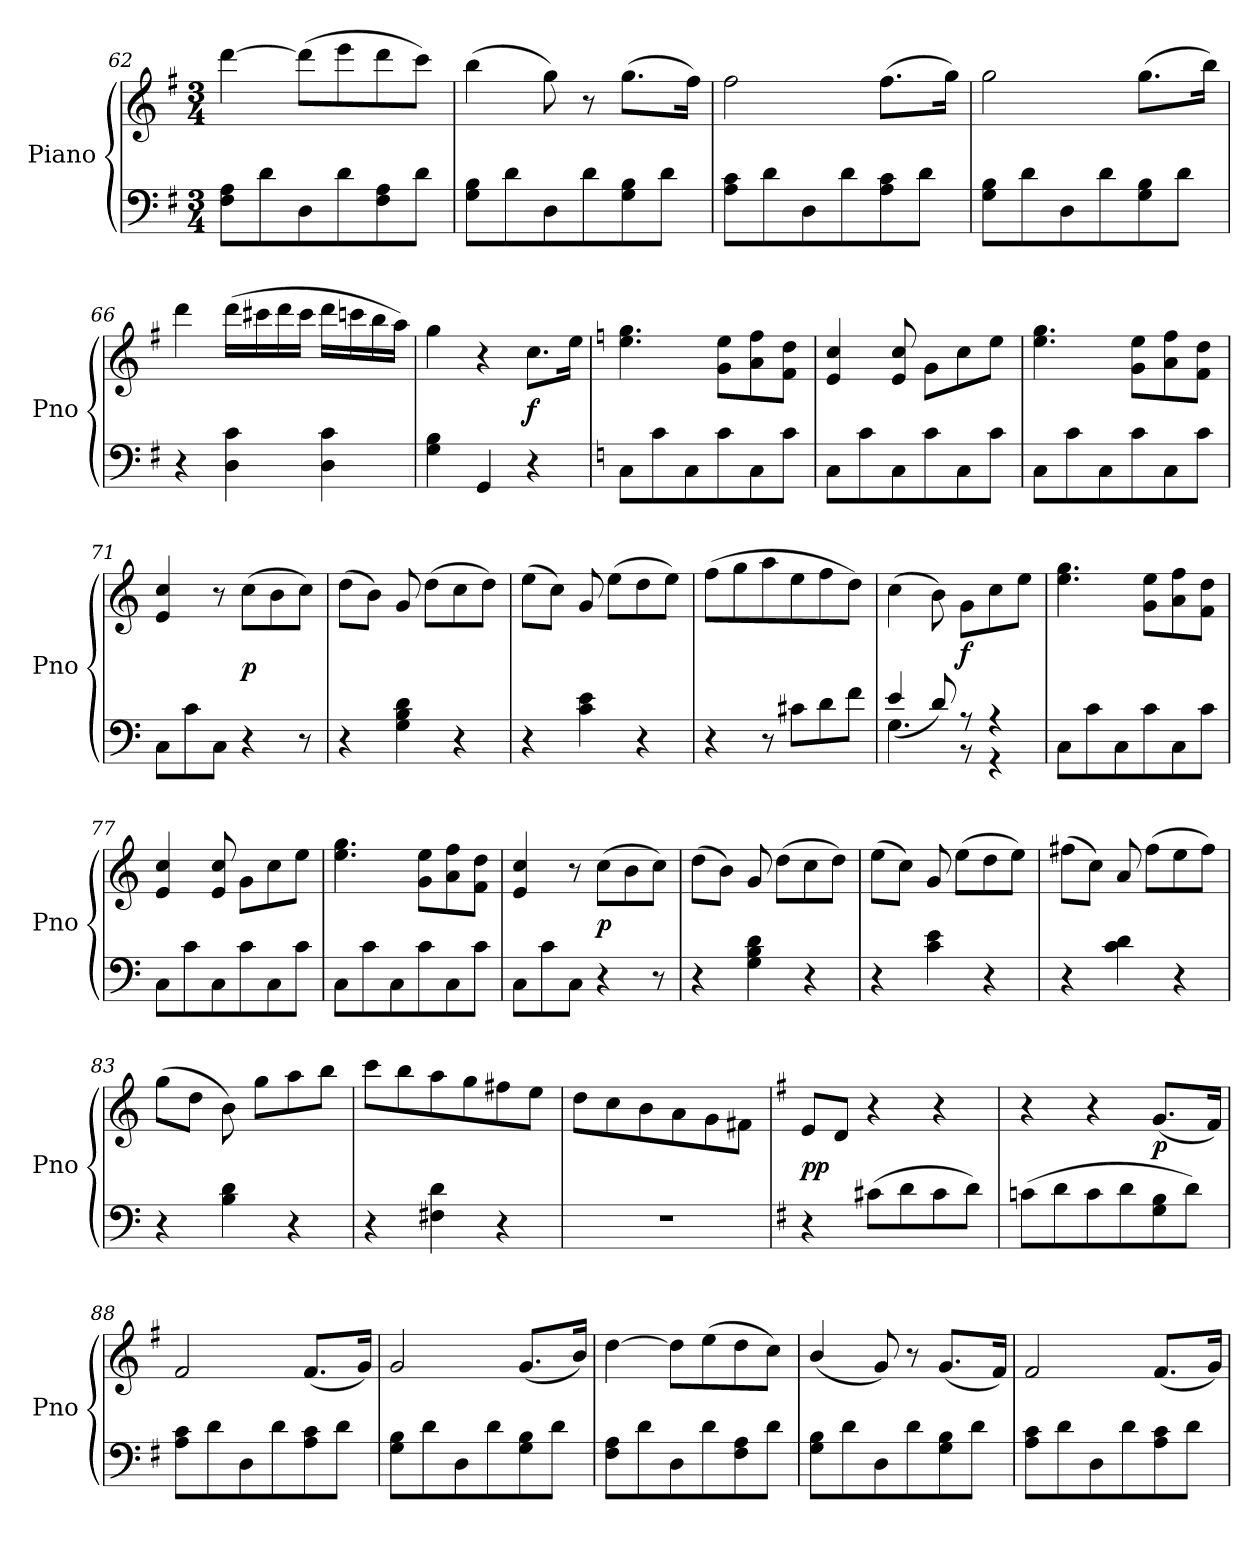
**kern	**kern	**dynam
*part1	*part1	*part1
*staff2	*staff1	*staff1/2
*I"Piano	*	*
*I'Pno	*	*
*clefF4	*clefG2	*
*k[f#]	*k[f#]	*
*G:	*G:	*
*M3/4	*M3/4	*
=62	=62	=62
8F#\ 8A\L	[4ddd\	.
8d\	.	.
8D\	(8ddd\L]	.
8d\	8eee\	.
8F#\ 8A\	8ddd\	.
8d\J	8ccc\J)	.
=63	=63	=63
8G\ 8B\L	(4bb\	.
8d\	.	.
8D\	8gg\)	.
8d\	8r	.
8G\ 8B\	(8.gg\L	.
8d\J	.	.
.	16ff#\Jk)	.
=64	=64	=64
8A\ 8c\L	2ff#\	.
8d\	.	.
8D\	.	.
8d\	.	.
8A\ 8c\	(8.ff#\L	.
8d\J	.	.
.	16gg\Jk)	.
=65	=65	=65
8G\ 8B\L	2gg\	.
8d\	.	.
8D\	.	.
8d\	.	.
8G\ 8B\	(8.gg\L	.
8d\J	.	.
.	16bb\Jk)	.
=66	=66	=66
4r	4ddd\	.
4D\ 4c\	(16ddd\LL	.
.	16ccc#X\	.
.	16ddd\	.
.	16ccc#\JJ	.
4D\ 4c\	16ddd\LL	.
.	16cccn\	.
.	16bb\	.
.	16aa\JJ)	.
=67	=67	=67
4G\ 4B\	4gg\	.
4GG/	4r	.
4r	8.cc\L	f
.	16ee\Jk	.
=68	=68	=68
*k[]	*k[]	*
8C\L	4.ee\ 4.gg\	.
8c\	.	.
8C\	.	.
8c\	8g\ 8ee\L	.
8C\	8a\ 8ff\	.
8c\J	8f\ 8dd\J	.
=69	=69	=69
8C\L	4e/ 4cc/	.
8c\	.	.
8C\	8e/ 8cc/	.
8c\	8g\L	.
8C\	8cc\	.
8c\J	8ee\J	.
=70	=70	=70
8C\L	4.ee\ 4.gg\	.
8c\	.	.
8C\	.	.
8c\	8g\ 8ee\L	.
8C\	8a\ 8ff\	.
8c\J	8f\ 8dd\J	.
=71	=71	=71
8C\L	4e/ 4cc/	.
8c\	.	.
8C\J	8r	.
4r	(8cc\L	p
.	8b\	.
8r	8cc\J)	.
=72	=72	=72
4r	(8dd\L	.
.	8b\J)	.
4G\ 4B\ 4d\	8g/	.
.	(8dd\L	.
4r	8cc\	.
.	8dd\J)	.
=73	=73	=73
4r	(8ee\L	.
.	8cc\J)	.
4c\ 4e\	8g/	.
.	(8ee\L	.
4r	8dd\	.
.	8ee\J)	.
=74	=74	=74
4r	(8ff\L	.
.	8gg\	.
8r	8aa\	.
8c#X\L	8ee\	.
8d\	8ff\	.
8f\J	8dd\J)	.
=75	=75	=75
*^	*	*
4.G\	(4e/	(4cc\	.
.	8d/)	8b\)	.
8r	8r	8g\L	f
4r	4r	8cc\	.
.	.	8ee\J	.
*v	*v	*	*
=76	=76	=76
8C\L	4.ee\ 4.gg\	.
8c\	.	.
8C\	.	.
8c\	8g\ 8ee\L	.
8C\	8a\ 8ff\	.
8c\J	8f\ 8dd\J	.
=77	=77	=77
8C\L	4e/ 4cc/	.
8c\	.	.
8C\	8e/ 8cc/	.
8c\	8g\L	.
8C\	8cc\	.
8c\J	8ee\J	.
=78	=78	=78
8C\L	4.ee\ 4.gg\	.
8c\	.	.
8C\	.	.
8c\	8g\ 8ee\L	.
8C\	8a\ 8ff\	.
8c\J	8f\ 8dd\J	.
=79	=79	=79
8C\L	4e/ 4cc/	.
8c\	.	.
8C\J	8r	.
4r	(8cc\L	p
.	8b\	.
8r	8cc\J)	.
=80	=80	=80
4r	(8dd\L	.
.	8b\J)	.
4G\ 4B\ 4d\	8g/	.
.	(8dd\L	.
4r	8cc\	.
.	8dd\J)	.
=81	=81	=81
4r	(8ee\L	.
.	8cc\J)	.
4c\ 4e\	8g/	.
.	(8ee\L	.
4r	8dd\	.
.	8ee\J)	.
=82	=82	=82
4r	(8ff#X\L	.
.	8cc\J)	.
4c\ 4d\	8a/	.
.	(8ff#\L	.
4r	8ee\	.
.	8ff#\J)	.
=83	=83	=83
4r	(8gg\L	.
.	8dd\J	.
4B\ 4d\	8b\)	.
.	8gg\L	.
4r	8aa\	.
.	8bb\J	.
=84	=84	=84
4r	8ccc\L	.
.	8bb\	.
4F#X\ 4d\	8aa\	.
.	8gg\	.
4r	8ff#X\	.
.	8ee\J	.
=85	=85	=85
2.r	8dd\L	.
.	8cc\	.
.	8b\	.
.	8a\	.
.	8g\	.
.	8f#X\J	.
=86	=86	=86
*k[f#]	*k[f#]	*
4r	8e/L	pp
.	8d/J	.
(8c#X\L	4r	.
8d\	.	.
8c#\	4r	.
8d\J)	.	.
=87	=87	=87
(8cn\L	4r	.
8d\	.	.
8c\	4r	.
8d\	.	.
8G\ 8B\	(8.g/L	p
8d\J)	.	.
.	16f#/Jk)	.
=88	=88	=88
8A\ 8c\L	2f#/	.
8d\	.	.
8D\	.	.
8d\	.	.
8A\ 8c\	(8.f#/L	.
8d\J	.	.
.	16g/Jk)	.
=89	=89	=89
8G\ 8B\L	2g/	.
8d\	.	.
8D\	.	.
8d\	.	.
8G\ 8B\	(8.g/L	.
8d\J	.	.
.	16b/Jk)	.
=90	=90	=90
8F#\ 8A\L	[4dd\	.
8d\	.	.
8D\	8dd\L]	.
8d\	(8ee\	.
8F#\ 8A\	8dd\	.
8d\J	8cc\J)	.
=91	=91	=91
8G\ 8B\L	(4b/	.
8d\	.	.
8D\	8g/)	.
8d\	8r	.
8G\ 8B\	(8.g/L	.
8d\J	.	.
.	16f#/Jk)	.
=92	=92	=92
8A\ 8c\L	2f#/	.
8d\	.	.
8D\	.	.
8d\	.	.
8A\ 8c\	(8.f#/L	.
8d\J	.	.
.	16g/Jk)	.
=	=	=
*-	*-	*-
